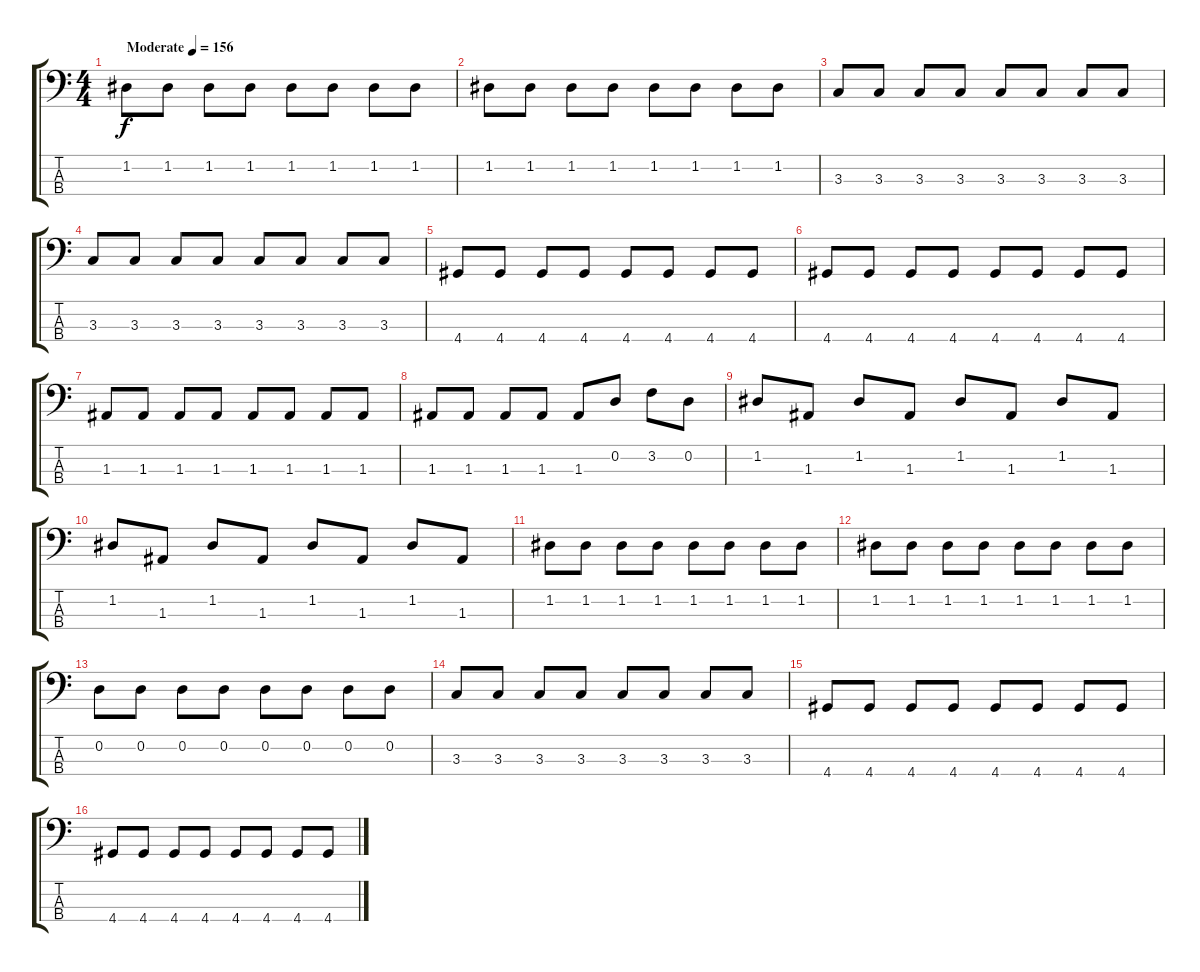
\track "" {instrument electricbasspick}
\staff {score tabs}
\tuning (G2 D2 A1 E1) {hide}
\ts (4 4)
\tempo (156 "Moderate")
\clef f4
\ks c
1.2.8{dy f instrument electricbasspick} 1.2.8 1.2.8 1.2.8 1.2.8 1.2.8 1.2.8 1.2.8 |
1.2.8 1.2.8 1.2.8 1.2.8 1.2.8 1.2.8 1.2.8 1.2.8 |
3.3.8 3.3.8 3.3.8 3.3.8 3.3.8 3.3.8 3.3.8 3.3.8 |
3.3.8 3.3.8 3.3.8 3.3.8 3.3.8 3.3.8 3.3.8 3.3.8 |
4.4.8 4.4.8 4.4.8 4.4.8 4.4.8 4.4.8 4.4.8 4.4.8 |
4.4.8 4.4.8 4.4.8 4.4.8 4.4.8 4.4.8 4.4.8 4.4.8 |
1.3.8 1.3.8 1.3.8 1.3.8 1.3.8 1.3.8 1.3.8 1.3.8 |
1.3.8 1.3.8 1.3.8 1.3.8 1.3.8 0.2.8 3.2.8 0.2.8 |
1.2.8 1.3.8 1.2.8 1.3.8 1.2.8 1.3.8 1.2.8 1.3.8 |
1.2.8 1.3.8 1.2.8 1.3.8 1.2.8 1.3.8 1.2.8 1.3.8 |
1.2.8 1.2.8 1.2.8 1.2.8 1.2.8 1.2.8 1.2.8 1.2.8 |
1.2.8 1.2.8 1.2.8 1.2.8 1.2.8 1.2.8 1.2.8 1.2.8 |
0.2.8 0.2.8 0.2.8 0.2.8 0.2.8 0.2.8 0.2.8 0.2.8 |
3.3.8 3.3.8 3.3.8 3.3.8 3.3.8 3.3.8 3.3.8 3.3.8 |
4.4.8 4.4.8 4.4.8 4.4.8 4.4.8 4.4.8 4.4.8 4.4.8 |
4.4.8 4.4.8 4.4.8 4.4.8 4.4.8 4.4.8 4.4.8 4.4.8
